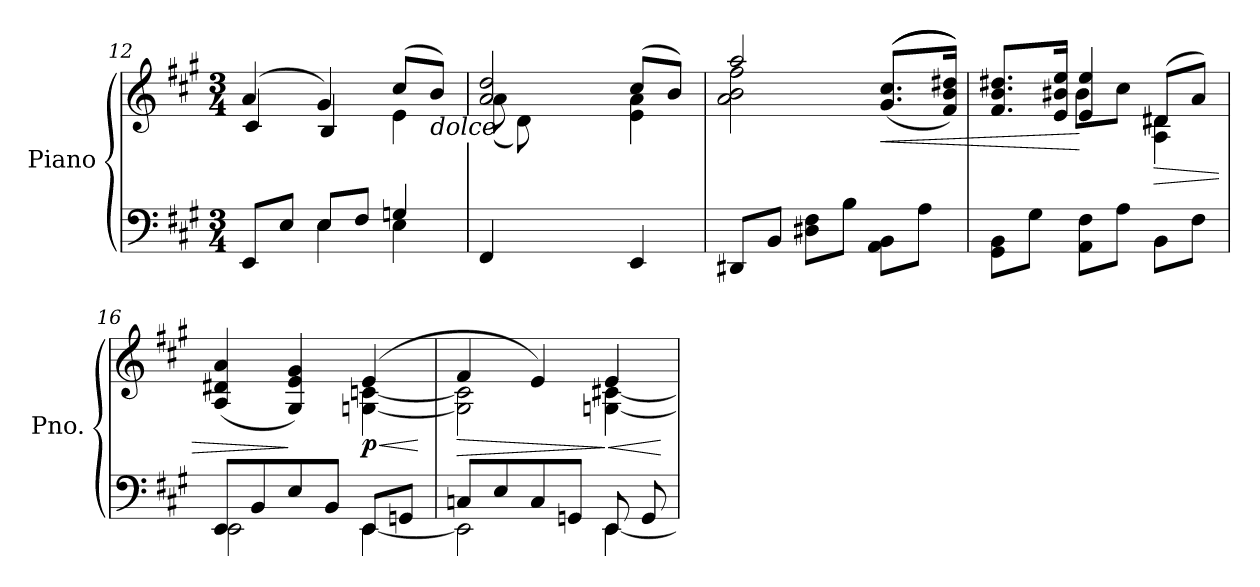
**kern	**kern	**dynam
*part1	*part1	*part1
*staff2	*staff1	*staff1/2
*I"Piano	*	*
*I'Pno.	*	*
*clefF4	*clefG2	*
*k[f#c#g#]	*k[f#c#g#]	*
*M3/4	*M3/4	*
=12	=12	=12
*^	*^	*
8EE/L	4ryy	(>4a/	4c#/	.
8E/J	.	.	.	.
8E/L	4E\	4g#/)	4B/	.
8F#/J	.	.	.	.
4Gn/	4E\	(>8cc#/L	4e\	.
!	!	!LO:TX:b:i:t=dolce	!	!
.	.	8b/J)	.	.
=13	=13	=13	=13	=13
4ryy	4FF#/	2a/ 2dd/	(<8a\L	.
.	.	.	8d\)	.
8A/	4ryy	.	4ryy	.
8F#/J	.	.	.	.
4ryy	4EE/	(>8cc#/L	4e\ 4a\	.
.	.	8b/J)	.	.
*v	*v	*	*	*
=14	=14	=14	=14
8DD#X/L	2aa/	2a\ 2b\ 2ff#\	.
8BB/J	.	.	.
8D#X\ 8F#\L	.	.	.
8B\J	.	.	.
!	!	!	!LO:HP:b
8AA\ 8BB\L	(>(>(>(>8.g#/ 8.cc#/L	4ryy	<
8A\J	.	.	.
.	16f#/ 16b/ 16dd#X/Jk))))	.	.
!!LO:LB:g=z	!!
=15	=15	=15	=15
8GG#\ 8BB\L	8.f#/ 8.b/ 8.dd#X/L	4ryy	.
8G#\J	.	.	.
.	16e/ 16b#X/ 16ee/Jk	.	.
8AA\ 8F#\L	4e/ 4ee/	8b#\L	[
8A\J	.	8cc#\J	.
!	!	!	!LO:HP:b
8BB\L	(>8d#X/L	4A\ 4d#\	>
8F#\J	8a/J)	.	.
=16	=16	=16	=16
*^	*	*	*
8EE/L	2EE\	(>4A/ 4d#X/ 4a/	2ryy	.
8BB/	.	.	.	.
8E/	.	4G#/ 4e/ 4g#/)	.	]
8BB/J	.	.	.	.
!	!	!	!	!LO:HP:b
!	!	!	!	!LO:DY:n=1:b
8EE/L	[4EE\	(>4e/	[4Gn\ [4cn\	< p
8GGn/J	.	.	.	.
*v	*v	*	*	*
*	*v	*v	*
.	.	[
=17	=17	=17
*^	*	*
!	!	!	!LO:HP:b
*	*	*^	*
8Cn/L	2EE\]	4f#/	2G\] 2c\]	>
8E/	.	.	.	.
8C/	.	4e/)	.	.
8GGn/J	.	.	.	.
!	!	!	!	!LO:HP:n=1:b
8EE/	[4EE\	4e/	[4Gn\ [4c#X\	] <
8GG/	.	.	.	.
*v	*v	*	*	*
*	*v	*v	*
.	.	[
=	=	=
*-	*-	*-
